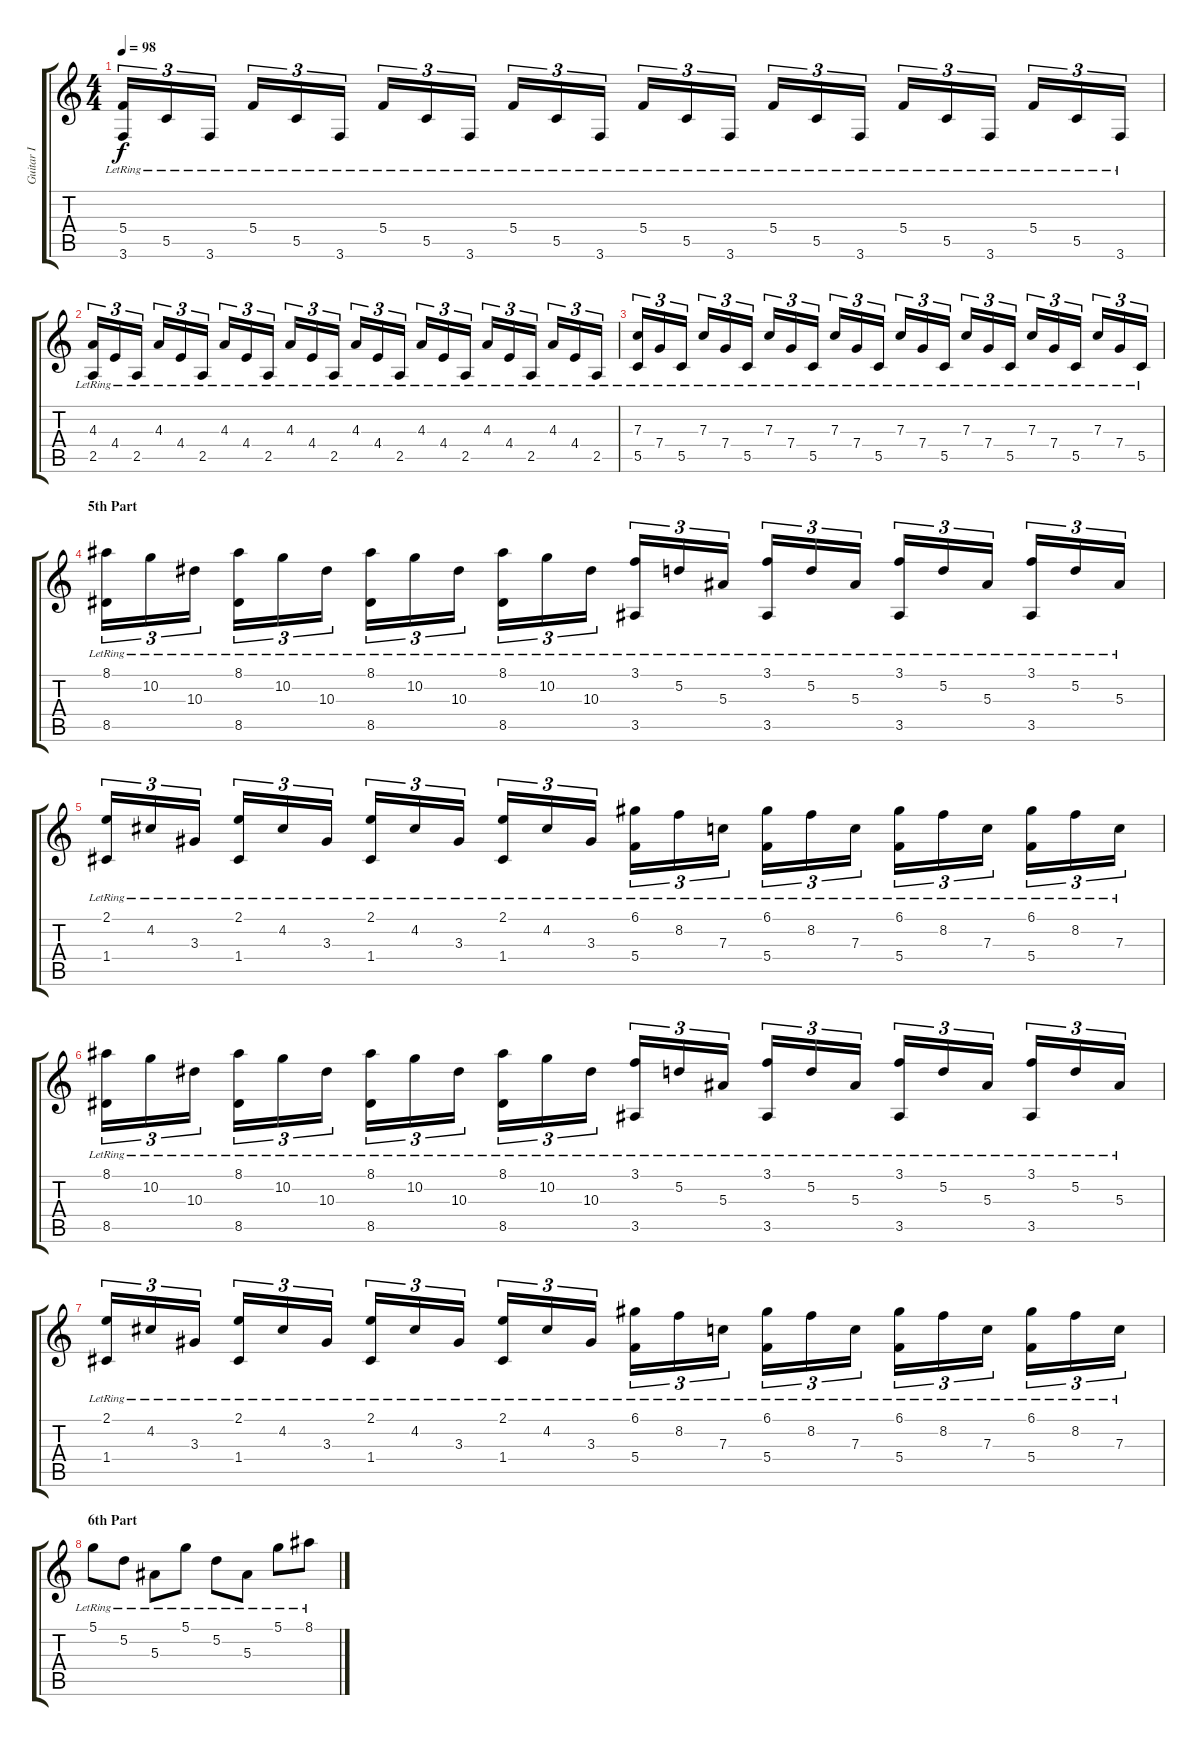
\track ("Guitar I" "Guitar I") {instrument acousticguitarsteel}
\staff {score tabs}
\tuning (D4 A3 F3 C3 G2 D2) {hide}
\ts (4 4)
\tempo 98
\clef g2
\ks c
(5.4{lr} 3.6{lr}).16{tu (3 2) dy f} 5.5{lr}.16{tu (3 2)} 3.6{lr}.16{tu (3 2)} 5.4{lr}.16{tu (3 2)} 5.5{lr}.16{tu (3 2)} 3.6{lr}.16{tu (3 2)} 5.4{lr}.16{tu (3 2)} 5.5{lr}.16{tu (3 2)} 3.6{lr}.16{tu (3 2)} 5.4{lr}.16{tu (3 2)} 5.5{lr}.16{tu (3 2)} 3.6{lr}.16{tu (3 2)} 5.4{lr}.16{tu (3 2)} 5.5{lr}.16{tu (3 2)} 3.6{lr}.16{tu (3 2)} 5.4{lr}.16{tu (3 2)} 5.5{lr}.16{tu (3 2)} 3.6{lr}.16{tu (3 2)} 5.4{lr}.16{tu (3 2)} 5.5{lr}.16{tu (3 2)} 3.6{lr}.16{tu (3 2)} 5.4{lr}.16{tu (3 2)} 5.5{lr}.16{tu (3 2)} 3.6{lr}.16{tu (3 2)} |
(4.3{lr} 2.5{lr}).16{tu (3 2)} 4.4{lr}.16{tu (3 2)} 2.5{lr}.16{tu (3 2)} 4.3{lr}.16{tu (3 2)} 4.4{lr}.16{tu (3 2)} 2.5{lr}.16{tu (3 2)} 4.3{lr}.16{tu (3 2)} 4.4{lr}.16{tu (3 2)} 2.5{lr}.16{tu (3 2)} 4.3{lr}.16{tu (3 2)} 4.4{lr}.16{tu (3 2)} 2.5{lr}.16{tu (3 2)} 4.3{lr}.16{tu (3 2)} 4.4{lr}.16{tu (3 2)} 2.5{lr}.16{tu (3 2)} 4.3{lr}.16{tu (3 2)} 4.4{lr}.16{tu (3 2)} 2.5{lr}.16{tu (3 2)} 4.3{lr}.16{tu (3 2)} 4.4{lr}.16{tu (3 2)} 2.5{lr}.16{tu (3 2)} 4.3{lr}.16{tu (3 2)} 4.4{lr}.16{tu (3 2)} 2.5{lr}.16{tu (3 2)} |
(7.3{lr} 5.5{lr}).16{tu (3 2)} 7.4{lr}.16{tu (3 2)} 5.5{lr}.16{tu (3 2)} 7.3{lr}.16{tu (3 2)} 7.4{lr}.16{tu (3 2)} 5.5{lr}.16{tu (3 2)} 7.3{lr}.16{tu (3 2)} 7.4{lr}.16{tu (3 2)} 5.5{lr}.16{tu (3 2)} 7.3{lr}.16{tu (3 2)} 7.4{lr}.16{tu (3 2)} 5.5{lr}.16{tu (3 2)} 7.3{lr}.16{tu (3 2)} 7.4{lr}.16{tu (3 2)} 5.5{lr}.16{tu (3 2)} 7.3{lr}.16{tu (3 2)} 7.4{lr}.16{tu (3 2)} 5.5{lr}.16{tu (3 2)} 7.3{lr}.16{tu (3 2)} 7.4{lr}.16{tu (3 2)} 5.5{lr}.16{tu (3 2)} 7.3{lr}.16{tu (3 2)} 7.4{lr}.16{tu (3 2)} 5.5{lr}.16{tu (3 2)} |
\section ("" "5th Part")
(8.1{lr} 8.5{lr}).16{tu (3 2)} 10.2{lr}.16{tu (3 2)} 10.3{lr}.16{tu (3 2)} (8.1{lr} 8.5{lr}).16{tu (3 2)} 10.2{lr}.16{tu (3 2)} 10.3{lr}.16{tu (3 2)} (8.1{lr} 8.5{lr}).16{tu (3 2)} 10.2{lr}.16{tu (3 2)} 10.3{lr}.16{tu (3 2)} (8.1{lr} 8.5{lr}).16{tu (3 2)} 10.2{lr}.16{tu (3 2)} 10.3{lr}.16{tu (3 2)} (3.1{lr} 3.5{lr}).16{tu (3 2)} 5.2{lr}.16{tu (3 2)} 5.3{lr}.16{tu (3 2)} (3.1{lr} 3.5{lr}).16{tu (3 2)} 5.2{lr}.16{tu (3 2)} 5.3{lr}.16{tu (3 2)} (3.1{lr} 3.5{lr}).16{tu (3 2)} 5.2{lr}.16{tu (3 2)} 5.3{lr}.16{tu (3 2)} (3.1{lr} 3.5{lr}).16{tu (3 2)} 5.2{lr}.16{tu (3 2)} 5.3{lr}.16{tu (3 2)} |
(2.1{lr} 1.4{lr}).16{tu (3 2)} 4.2{lr}.16{tu (3 2)} 3.3{lr}.16{tu (3 2)} (2.1{lr} 1.4{lr}).16{tu (3 2)} 4.2{lr}.16{tu (3 2)} 3.3{lr}.16{tu (3 2)} (2.1{lr} 1.4{lr}).16{tu (3 2)} 4.2{lr}.16{tu (3 2)} 3.3{lr}.16{tu (3 2)} (2.1{lr} 1.4{lr}).16{tu (3 2)} 4.2{lr}.16{tu (3 2)} 3.3{lr}.16{tu (3 2)} (6.1{lr} 5.4{lr}).16{tu (3 2)} 8.2{lr}.16{tu (3 2)} 7.3{lr}.16{tu (3 2)} (6.1{lr} 5.4{lr}).16{tu (3 2)} 8.2{lr}.16{tu (3 2)} 7.3{lr}.16{tu (3 2)} (6.1{lr} 5.4{lr}).16{tu (3 2)} 8.2{lr}.16{tu (3 2)} 7.3{lr}.16{tu (3 2)} (6.1{lr} 5.4{lr}).16{tu (3 2)} 8.2{lr}.16{tu (3 2)} 7.3{lr}.16{tu (3 2)} |
(8.1{lr} 8.5{lr}).16{tu (3 2)} 10.2{lr}.16{tu (3 2)} 10.3{lr}.16{tu (3 2)} (8.1{lr} 8.5{lr}).16{tu (3 2)} 10.2{lr}.16{tu (3 2)} 10.3{lr}.16{tu (3 2)} (8.1{lr} 8.5{lr}).16{tu (3 2)} 10.2{lr}.16{tu (3 2)} 10.3{lr}.16{tu (3 2)} (8.1{lr} 8.5{lr}).16{tu (3 2)} 10.2{lr}.16{tu (3 2)} 10.3{lr}.16{tu (3 2)} (3.1{lr} 3.5{lr}).16{tu (3 2)} 5.2{lr}.16{tu (3 2)} 5.3{lr}.16{tu (3 2)} (3.1{lr} 3.5{lr}).16{tu (3 2)} 5.2{lr}.16{tu (3 2)} 5.3{lr}.16{tu (3 2)} (3.1{lr} 3.5{lr}).16{tu (3 2)} 5.2{lr}.16{tu (3 2)} 5.3{lr}.16{tu (3 2)} (3.1{lr} 3.5{lr}).16{tu (3 2)} 5.2{lr}.16{tu (3 2)} 5.3{lr}.16{tu (3 2)} |
(2.1{lr} 1.4{lr}).16{tu (3 2)} 4.2{lr}.16{tu (3 2)} 3.3{lr}.16{tu (3 2)} (2.1{lr} 1.4{lr}).16{tu (3 2)} 4.2{lr}.16{tu (3 2)} 3.3{lr}.16{tu (3 2)} (2.1{lr} 1.4{lr}).16{tu (3 2)} 4.2{lr}.16{tu (3 2)} 3.3{lr}.16{tu (3 2)} (2.1{lr} 1.4{lr}).16{tu (3 2)} 4.2{lr}.16{tu (3 2)} 3.3{lr}.16{tu (3 2)} (6.1{lr} 5.4{lr}).16{tu (3 2)} 8.2{lr}.16{tu (3 2)} 7.3{lr}.16{tu (3 2)} (6.1{lr} 5.4{lr}).16{tu (3 2)} 8.2{lr}.16{tu (3 2)} 7.3{lr}.16{tu (3 2)} (6.1{lr} 5.4{lr}).16{tu (3 2)} 8.2{lr}.16{tu (3 2)} 7.3{lr}.16{tu (3 2)} (6.1{lr} 5.4{lr}).16{tu (3 2)} 8.2{lr}.16{tu (3 2)} 7.3{lr}.16{tu (3 2)} |
\section ("" "6th Part")
5.1{lr}.8 5.2{lr}.8 5.3{lr}.8 5.1{lr}.8 5.2{lr}.8 5.3{lr}.8 5.1{lr}.8 8.1{lr}.8
